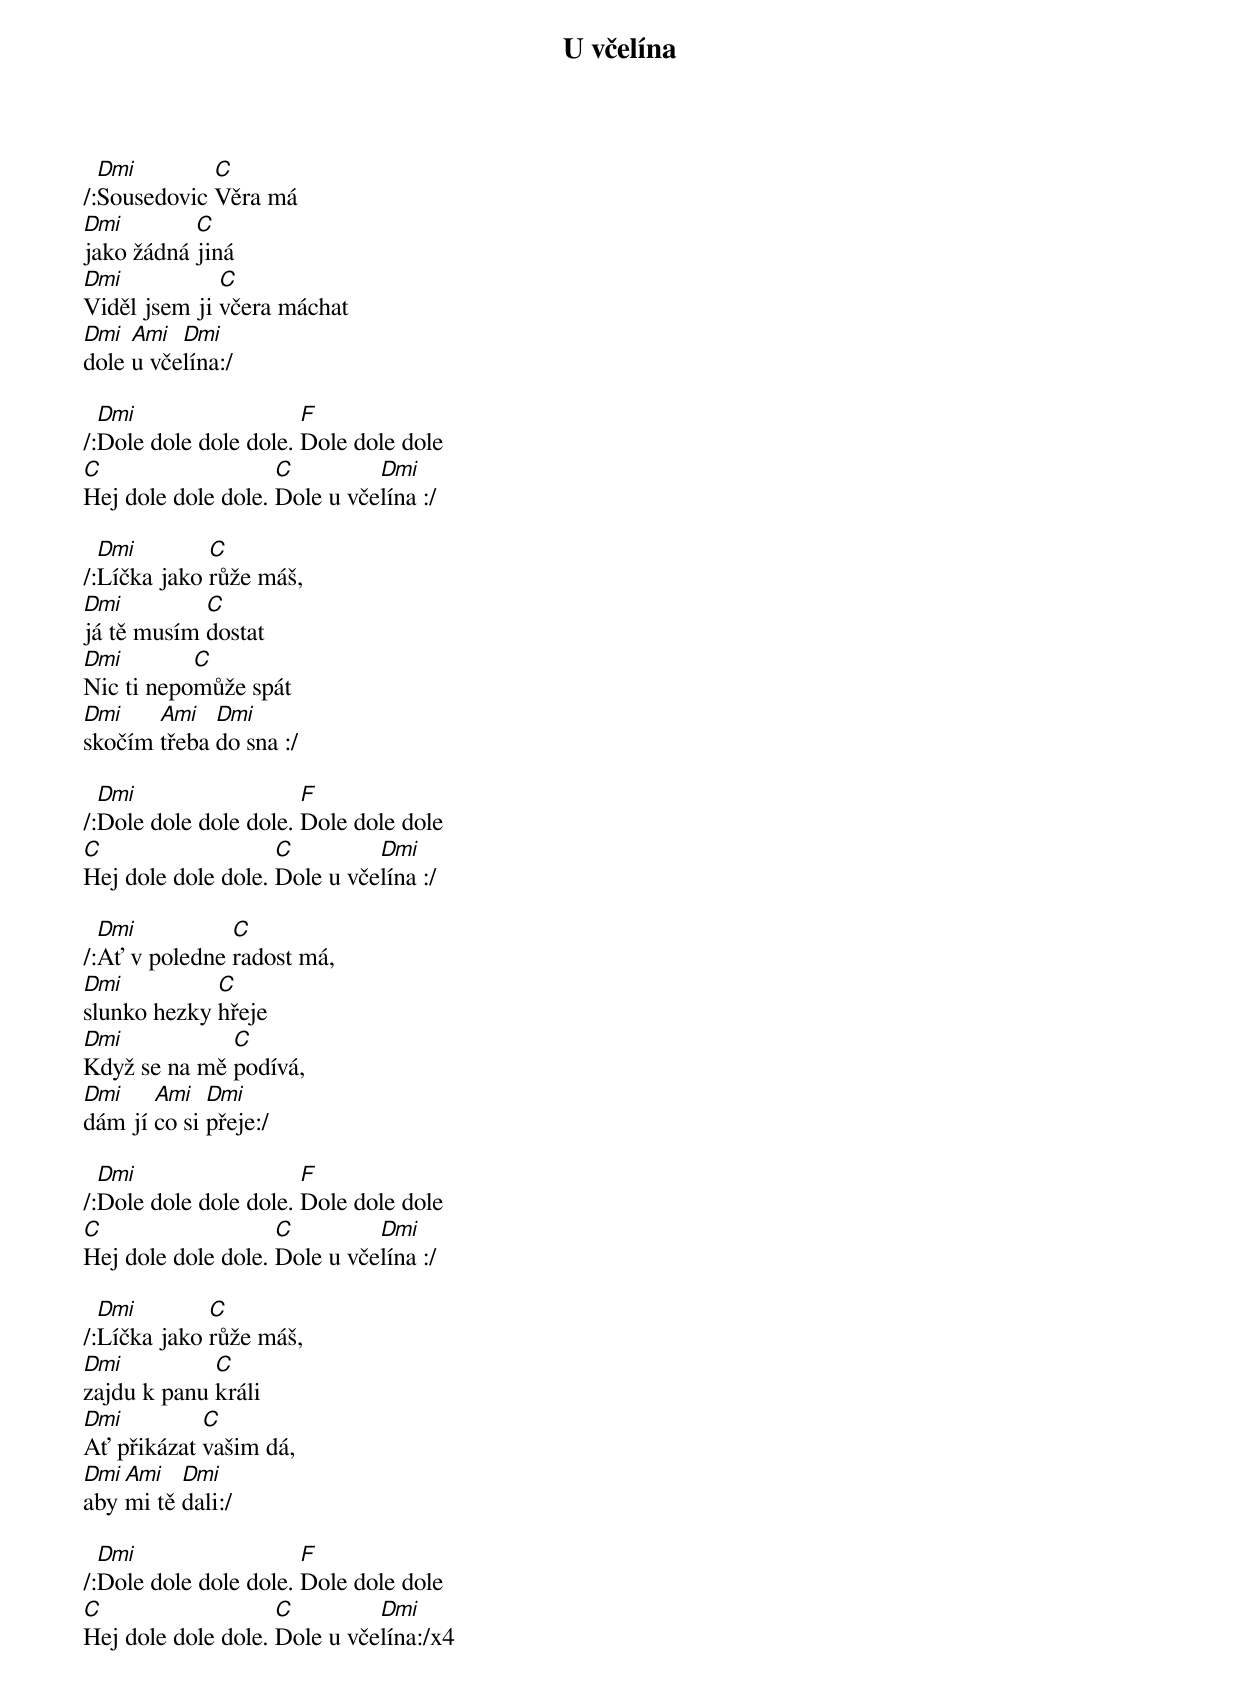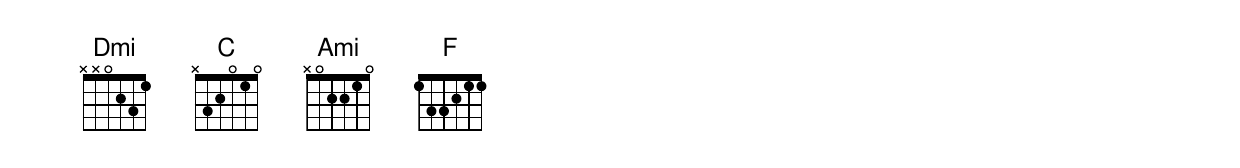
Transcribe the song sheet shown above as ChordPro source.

{title: U včelína}
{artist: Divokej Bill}
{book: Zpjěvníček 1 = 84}

/:[Dmi]Sousedovic [C]Věra má
[Dmi]jako žádná [C]jiná
[Dmi]Viděl jsem ji [C]včera máchat
[Dmi]dole [Ami]u vče[Dmi]lína:/

/:[Dmi]Dole dole dole dole. [F]Dole dole dole
[C]Hej dole dole dole. [C]Dole u vče[Dmi]lína :/

/:[Dmi]Líčka jako [C]růže máš,
[Dmi]já tě musím [C]dostat
[Dmi]Nic ti nepo[C]může spát
[Dmi]skočím [Ami]třeba [Dmi]do sna :/

/:[Dmi]Dole dole dole dole. [F]Dole dole dole
[C]Hej dole dole dole. [C]Dole u vče[Dmi]lína :/

/:[Dmi]Ať v poledne [C]radost má,
[Dmi]slunko hezky [C]hřeje
[Dmi]Když se na mě [C]podívá,
[Dmi]dám jí [Ami]co si [Dmi]přeje:/

/:[Dmi]Dole dole dole dole. [F]Dole dole dole
[C]Hej dole dole dole. [C]Dole u vče[Dmi]lína :/

/:[Dmi]Líčka jako [C]růže máš,
[Dmi]zajdu k panu [C]králi
[Dmi]Ať přikázat [C]vašim dá,
[Dmi]aby [Ami]mi tě [Dmi]dali:/

/:[Dmi]Dole dole dole dole. [F]Dole dole dole
[C]Hej dole dole dole. [C]Dole u vče[Dmi]lína:/x4
